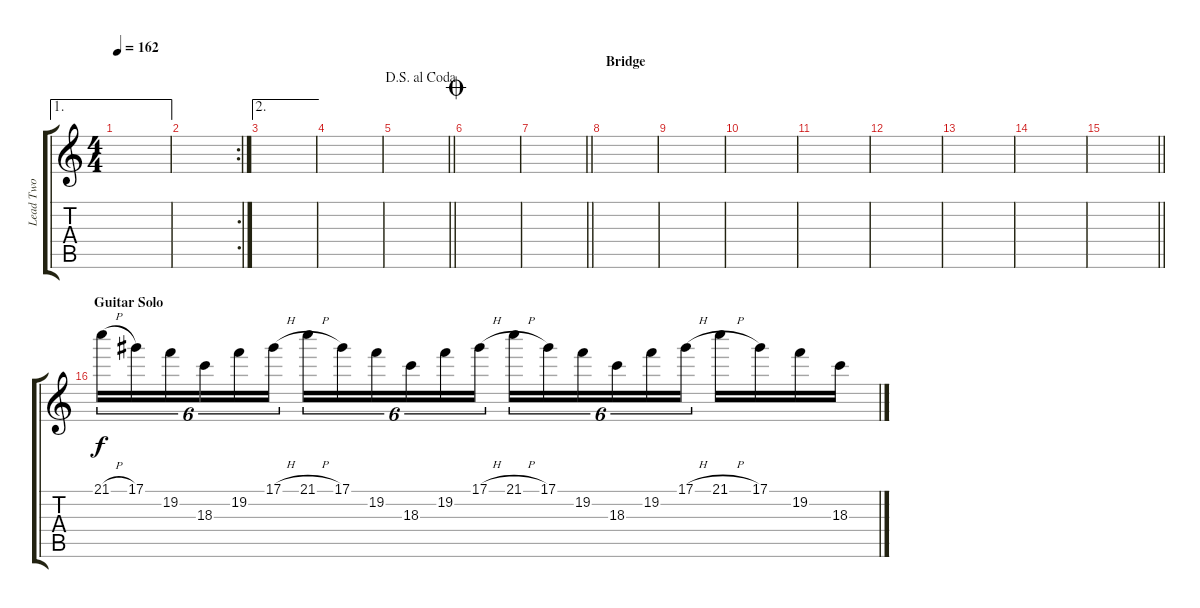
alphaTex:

\track ("Lead Two" "Lead Two") {instrument distortionguitar}
\staff {score tabs}
\tuning (Eb4 Bb3 Gb3 Db3 Ab2 Eb2) {hide}
\ae 1
\ts (4 4)
\tempo 162
\clef g2
\ks c
|
\rc 2
|
\ae 2
|
|
\jump dalsegnoalcoda
\barLineRight lightlight
|
\jump coda
|
\barLineRight lightlight
|
\section ("" "Bridge")
|
|
|
|
|
|
|
\barLineRight lightlight
|
\section ("" "Guitar Solo")
21.1{h}.16{tu (6 4)} 17.1.16{tu (6 4)} 19.2.16{tu (6 4)} 18.3.16{tu (6 4)} 19.2.16{tu (6 4)} 17.1{h}.16{tu (6 4)} 21.1{h}.16{tu (6 4)} 17.1.16{tu (6 4)} 19.2.16{tu (6 4)} 18.3.16{tu (6 4)} 19.2.16{tu (6 4)} 17.1{h}.16{tu (6 4)} 21.1{h}.16{tu (6 4)} 17.1.16{tu (6 4)} 19.2.16{tu (6 4)} 18.3.16{tu (6 4)} 19.2.16{tu (6 4)} 17.1{h}.16{tu (6 4)} 21.1{h}.16 17.1.16 19.2.16 18.3.16
